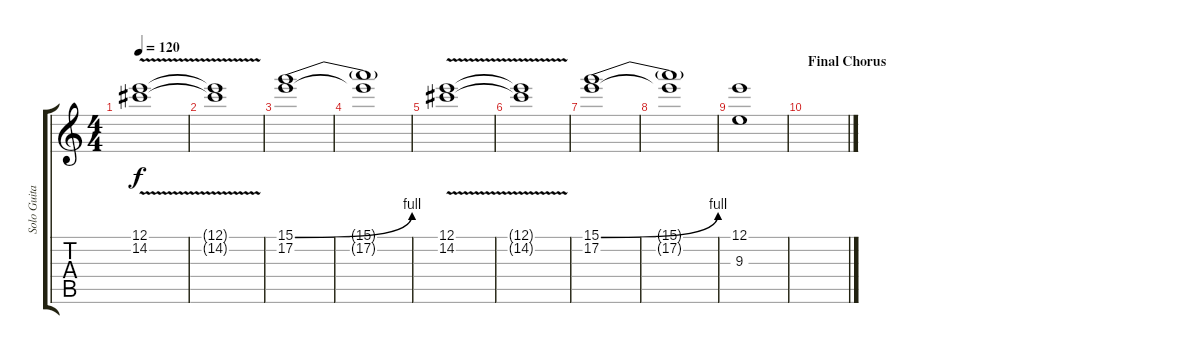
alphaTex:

\track ("Solo Guitar" "Solo Guita") {instrument distortionguitar}
\staff {score tabs}
\tuning (E4 B3 G3 D3 A2 E2) {hide}
\ts (4 4)
\tempo 120
\clef g2
\ks c
(12.1{v} 14.2).1{dy f} |
(12.1{t} 14.2{t}).1 |
(15.1{be (bend 0 0 60 4)} 17.2).1 |
(15.1{t} 17.2{t}).1 |
(12.1{v} 14.2).1 |
(12.1{t} 14.2{t}).1 |
(15.1{be (bend 0 0 60 4)} 17.2).1 |
(15.1{t} 17.2{t}).1 |
(12.1 9.3).1 |
\section ("" "Final Chorus")
